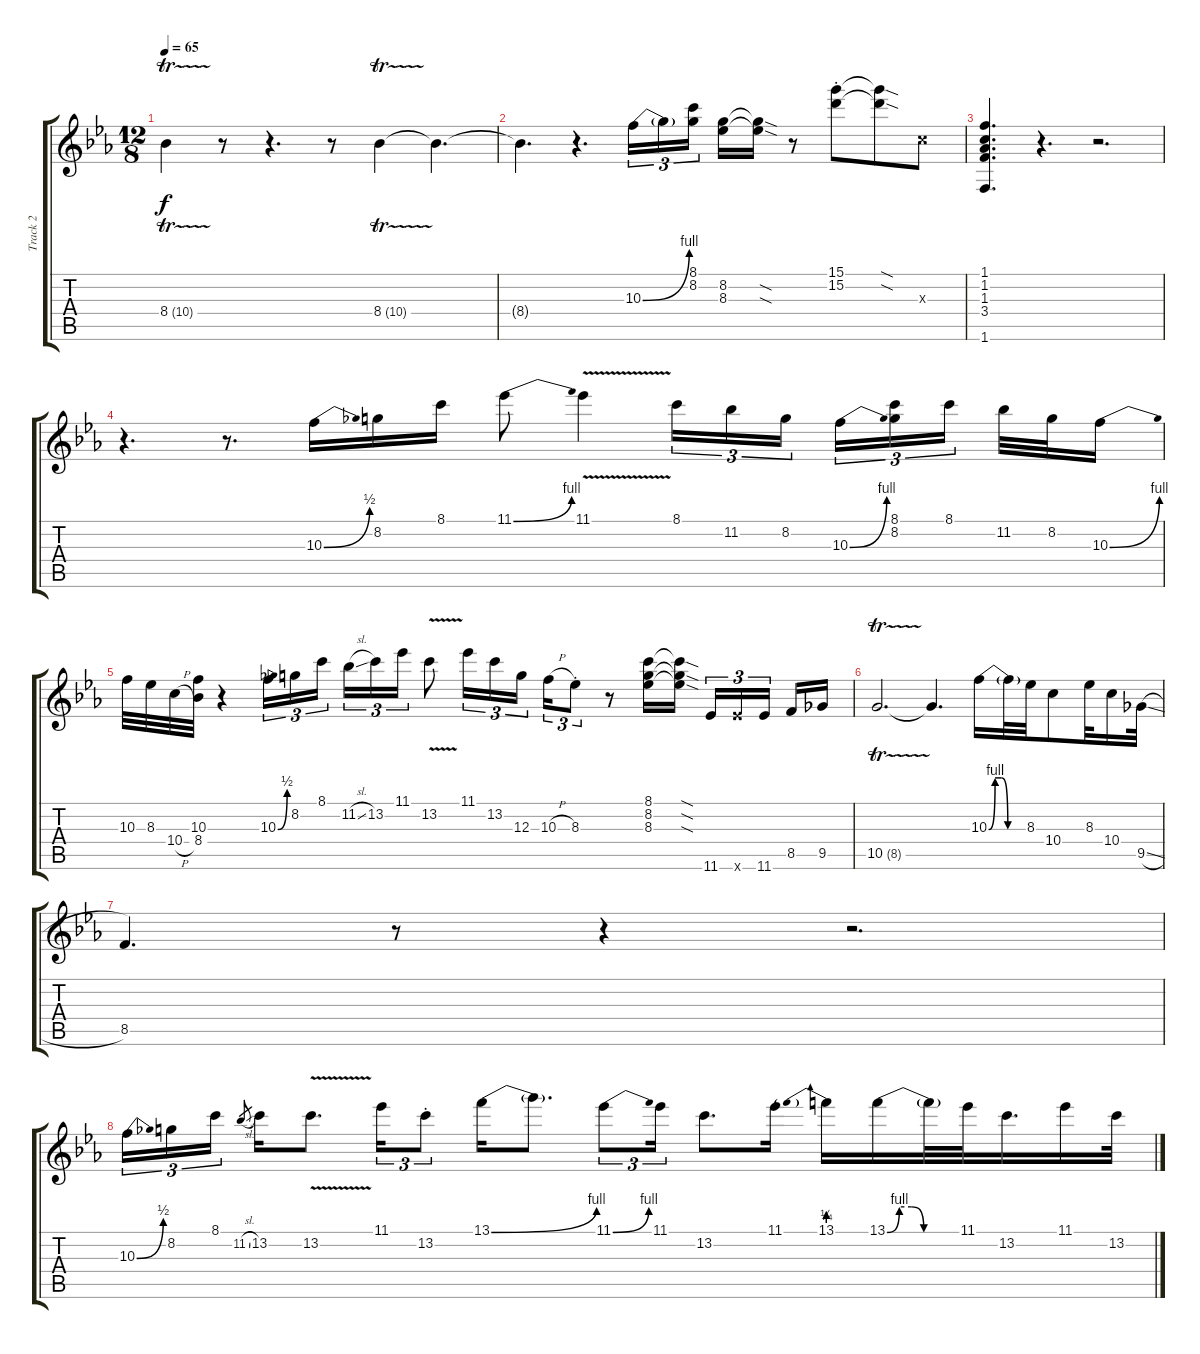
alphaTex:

\track ("Track 2" "Track 2") {instrument electricguitarjazz}
\staff {score tabs}
\tuning (E4 B3 G3 D3 A2 E2) {hide}
\ts (12 8)
\tempo 65
\clef g2
\ks cminor
8.4{tr (10 64)}.4{dy f} r.8 r.4{d} r.8 8.4{tr (10 64)}.4 8.4{t}.4{d} |
8.4{t}.4{d} r.4{d} 10.3{be (bend 0 0 60 4)}.16{tu (3 2)} 10.3{t}.16{tu (3 2)} (8.1 8.2).16{tu (3 2) beam splitsecondary} (8.2 8.3).16 (8.2{sod t} 8.3{sod t}).16 r.8 (15.1{st} 15.2{st}).8 (15.1{sod t} 15.2{sod t}).8 5.3{x}.8 |
(1.1 1.2 1.3 3.4 1.6).4{d} r.4{d} r.2{d} |
r.4{d} r.8{d} 10.3{be (bend 0 0 60 2)}.16 8.2.16 8.1.16 11.1{be (bend 0 0 60 4)}.8 11.1{v}.4 8.1.16{tu (3 2)} 11.2.16{tu (3 2)} 8.2.16{tu (3 2) beam splitsecondary} 10.3{be (bend 0 0 60 4)}.16{tu (3 2)} (8.1 8.2).16{tu (3 2)} 8.1.16{tu (3 2) beam splitsecondary} 11.2.32 8.2.32 10.3{be (bend 0 0 60 4)}.16 |
10.3.32 8.3.32 10.4{h}.32 (10.3 8.4).32 r.4 10.3{be (bend 0 0 60 2)}.16{tu (3 2)} 8.2.16{tu (3 2)} 8.1.16{tu (3 2) beam splitsecondary} 11.2{sl}.16{tu (3 2)} 13.2.16{tu (3 2)} 11.1.16{tu (3 2)} 13.2{v}.8 11.1.16{tu (3 2)} 13.2.16{tu (3 2)} 12.3.16{tu (3 2) beam splitsecondary} 10.3{h}.16{tu (3 2)} 8.3{st}.8{tu (3 2)} r.8 (8.1 8.2 8.3).16 (8.1{sod t} 8.2{sod t} 8.3{sod t}).16{beam splitsecondary} 11.6.16{tu (3 2)} 11.6{x}.16{tu (3 2)} 11.6.16{tu (3 2) beam splitsecondary} 8.5.16 9.5.16 |
10.5{tr (8 64)}.2{d} 10.5{t}.4{d} 10.3{be (custom 0 0 10 4 20 4 30 0 60 0)}.16 10.3{t}.32 8.3.32 10.4.8 8.3.32 10.4.16 9.5{sl}.32 |
8.5.4{d} r.8 r.4 r.2{d} |
10.3{be (bend 0 0 60 2)}.16{tu (3 2)} 8.2.16{tu (3 2)} 8.1.16{tu (3 2)} 11.2{sl}.8{gr beam splitsecondary} 13.2.16 13.2{v}.8{d} 11.1.16{tu (3 2)} 13.2{st}.8{tu (3 2)} 13.1{be (bend 0 0 60 4)}.16 13.1{t}.8{d} 11.1{be (bend 0 0 60 4)}.8{tu (3 2)} 11.1.16{tu (3 2)} 13.2.8{d} 11.1.16 13.1{be (prebend 0 1 60 1)}.16 13.1{be (custom 0 0 10 4 20 4 30 0 60 0)}.16 13.1{t}.32 11.1.32 13.2.16{d} 11.1.16 13.2{sl}.32
